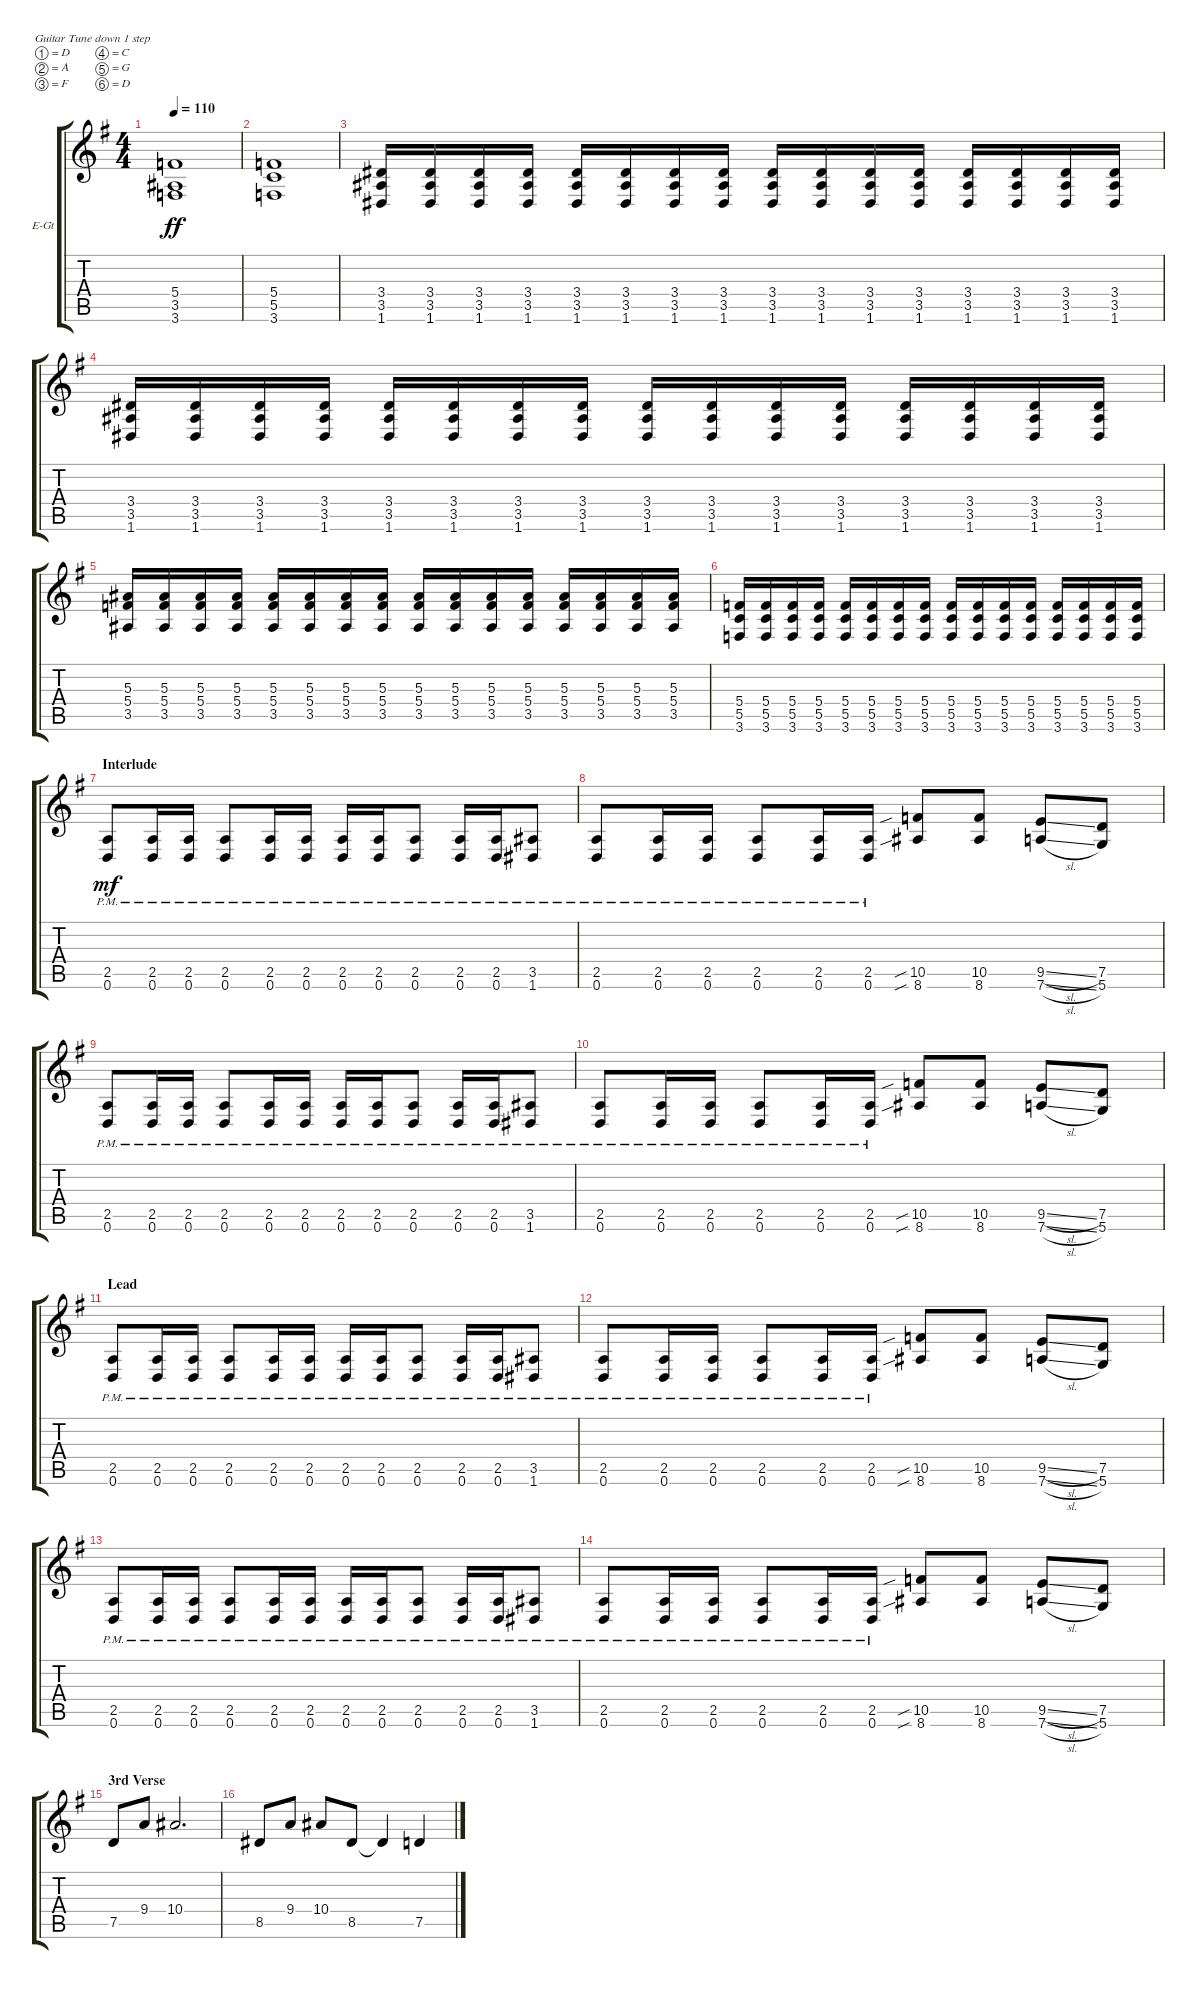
\defaultSystemsLayout 4
\bracketExtendMode groupsimilarinstruments
\firstSystemTrackNameOrientation horizontal
\otherSystemsTrackNameOrientation horizontal
\track ("Left" "E-Gt") {instrument distortionguitar}
\staff {score tabs}
\tuning (D4 A3 F3 C3 G2 D2)
\ts (4 4)
\tempo 110
\clef g2
\ks eminor
(3.6 3.5 5.4).1{dy ff} |
(5.4 5.5 3.6).1 |
(1.6 3.5 3.4).16 (1.6 3.5 3.4).16 (1.6 3.5 3.4).16 (1.6 3.5 3.4).16 (1.6 3.5 3.4).16 (1.6 3.5 3.4).16 (1.6 3.5 3.4).16 (1.6 3.5 3.4).16 (1.6 3.5 3.4).16 (1.6 3.5 3.4).16 (1.6 3.5 3.4).16 (1.6 3.5 3.4).16 (1.6 3.5 3.4).16 (1.6 3.5 3.4).16 (1.6 3.5 3.4).16 (1.6 3.5 3.4).16 |
(1.6 3.5 3.4).16 (1.6 3.5 3.4).16 (1.6 3.5 3.4).16 (1.6 3.5 3.4).16 (1.6 3.5 3.4).16 (1.6 3.5 3.4).16 (1.6 3.5 3.4).16 (1.6 3.5 3.4).16 (1.6 3.5 3.4).16 (1.6 3.5 3.4).16 (1.6 3.5 3.4).16 (1.6 3.5 3.4).16 (1.6 3.5 3.4).16 (1.6 3.5 3.4).16 (1.6 3.5 3.4).16 (1.6 3.5 3.4).16 |
(3.5 5.4 5.3).16 (3.5 5.4 5.3).16 (3.5 5.4 5.3).16 (3.5 5.4 5.3).16 (3.5 5.4 5.3).16 (3.5 5.4 5.3).16 (3.5 5.4 5.3).16 (3.5 5.4 5.3).16 (3.5 5.4 5.3).16 (3.5 5.4 5.3).16 (3.5 5.4 5.3).16 (3.5 5.4 5.3).16 (3.5 5.4 5.3).16 (3.5 5.4 5.3).16 (3.5 5.4 5.3).16 (3.5 5.4 5.3).16 |
(5.4 5.5 3.6).16 (5.4 5.5 3.6).16 (5.4 5.5 3.6).16 (5.4 5.5 3.6).16 (5.4 5.5 3.6).16 (5.4 5.5 3.6).16 (5.4 5.5 3.6).16 (5.4 5.5 3.6).16 (5.4 5.5 3.6).16 (5.4 5.5 3.6).16 (5.4 5.5 3.6).16 (5.4 5.5 3.6).16 (5.4 5.5 3.6).16 (5.4 5.5 3.6).16 (5.4 5.5 3.6).16 (5.4 5.5 3.6).16 |
\section ("" "Interlude")
(0.6{pm} 2.5{pm}).8{dy mf} (0.6{pm} 2.5{pm}).16 (0.6{pm} 2.5{pm}).16 (0.6{pm} 2.5{pm}).8 (0.6{pm} 2.5{pm}).16 (0.6{pm} 2.5{pm}).16 (0.6{pm} 2.5{pm}).16 (0.6{pm} 2.5{pm}).16 (0.6{pm} 2.5{pm}).8 (0.6{pm} 2.5{pm}).16 (0.6{pm} 2.5{pm}).16 (3.5{pm} 1.6{pm}).8 |
(0.6{pm} 2.5{pm}).8 (0.6{pm} 2.5{pm}).16 (0.6{pm} 2.5{pm}).16 (0.6{pm} 2.5{pm}).8 (0.6{pm} 2.5{pm}).16 (0.6{pm} 2.5{pm}).16 (8.6{sib} 10.5{sib}).8 (8.6 10.5).8 (9.5{sl} 7.6{sl}).8 (5.6 7.5).8 |
(0.6{pm} 2.5{pm}).8 (0.6{pm} 2.5{pm}).16 (0.6{pm} 2.5{pm}).16 (0.6{pm} 2.5{pm}).8 (0.6{pm} 2.5{pm}).16 (0.6{pm} 2.5{pm}).16 (0.6{pm} 2.5{pm}).16 (0.6{pm} 2.5{pm}).16 (0.6{pm} 2.5{pm}).8 (0.6{pm} 2.5{pm}).16 (0.6{pm} 2.5{pm}).16 (3.5{pm} 1.6{pm}).8 |
(0.6{pm} 2.5{pm}).8 (0.6{pm} 2.5{pm}).16 (0.6{pm} 2.5{pm}).16 (0.6{pm} 2.5{pm}).8 (0.6{pm} 2.5{pm}).16 (0.6{pm} 2.5{pm}).16 (8.6{sib} 10.5{sib}).8 (8.6 10.5).8 (9.5{sl} 7.6{sl}).8 (5.6 7.5).8 |
\section ("" "Lead")
(0.6{pm} 2.5{pm}).8 (0.6{pm} 2.5{pm}).16 (0.6{pm} 2.5{pm}).16 (0.6{pm} 2.5{pm}).8 (0.6{pm} 2.5{pm}).16 (0.6{pm} 2.5{pm}).16 (0.6{pm} 2.5{pm}).16 (0.6{pm} 2.5{pm}).16 (0.6{pm} 2.5{pm}).8 (0.6{pm} 2.5{pm}).16 (0.6{pm} 2.5{pm}).16 (3.5{pm} 1.6{pm}).8 |
(0.6{pm} 2.5{pm}).8 (0.6{pm} 2.5{pm}).16 (0.6{pm} 2.5{pm}).16 (0.6{pm} 2.5{pm}).8 (0.6{pm} 2.5{pm}).16 (0.6{pm} 2.5{pm}).16 (8.6{sib} 10.5{sib}).8 (8.6 10.5).8 (9.5{sl} 7.6{sl}).8 (5.6 7.5).8 |
(0.6{pm} 2.5{pm}).8 (0.6{pm} 2.5{pm}).16 (0.6{pm} 2.5{pm}).16 (0.6{pm} 2.5{pm}).8 (0.6{pm} 2.5{pm}).16 (0.6{pm} 2.5{pm}).16 (0.6{pm} 2.5{pm}).16 (0.6{pm} 2.5{pm}).16 (0.6{pm} 2.5{pm}).8 (0.6{pm} 2.5{pm}).16 (0.6{pm} 2.5{pm}).16 (3.5{pm} 1.6{pm}).8 |
(0.6{pm} 2.5{pm}).8 (0.6{pm} 2.5{pm}).16 (0.6{pm} 2.5{pm}).16 (0.6{pm} 2.5{pm}).8 (0.6{pm} 2.5{pm}).16 (0.6{pm} 2.5{pm}).16 (8.6{sib} 10.5{sib}).8 (8.6 10.5).8 (9.5{sl} 7.6{sl}).8 (5.6 7.5).8 |
\section ("" "3rd Verse")
7.5.8 9.4.8 10.4.2{d} |
8.5.8 9.4.8 10.4.8 8.5.8 8.5{t}.4 7.5.4
